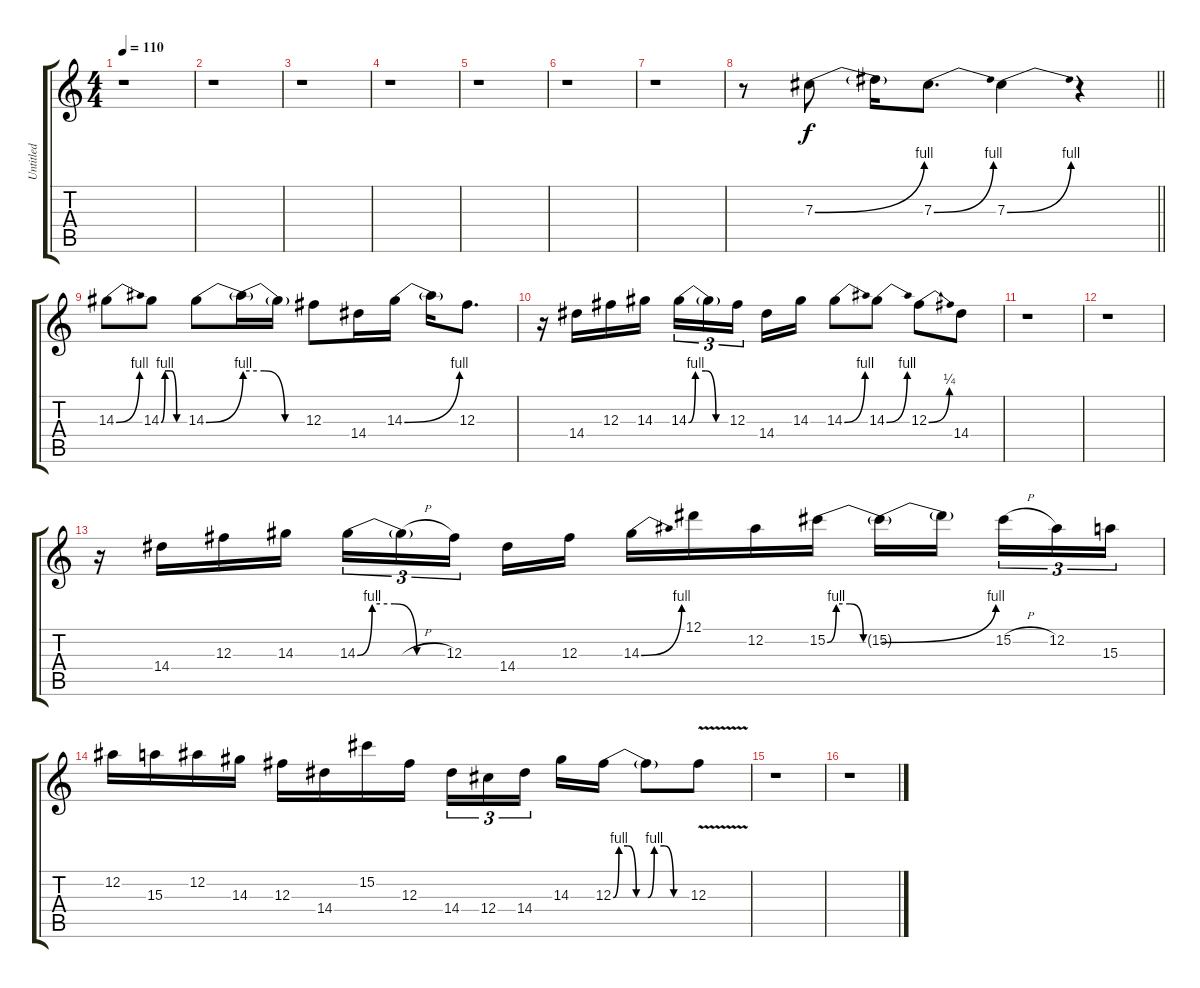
\track ("Untitled" "Untitled") {instrument overdrivenguitar}
\staff {score tabs}
\tuning (Eb4 Bb3 Gb3 Db3 Ab2 Eb2) {hide}
\ts (4 4)
\tempo 110
\clef g2
\ks c
r.1{dy f} |
r.1 |
r.1 |
r.1 |
r.1 |
r.1 |
r.1 |
\barLineRight lightlight
r.8 7.3{be (bend 0 0 60 4)}.8 7.3{t}.16 7.3{be (bend 0 0 60 4)}.8{d} 7.3{be (bend 0 0 60 4)}.4 r.4 |
14.3{be (bend 0 0 60 4)}.8 14.3{be (custom 0 0 10 4 25 4 40 0 60 0)}.8 14.3{be (bend 0 0 60 4)}.8 14.3{be (custom 0 4 20 4 40 0 60 0) t}.16 14.3{t}.16 12.3.8 14.4.16 14.3{be (bend 0 0 60 4)}.16 14.3{t}.16 12.3.8{d} |
r.16 14.4.16 12.3.16 14.3.16 14.3{be (custom 0 0 10 4 25 4 40 0 60 0)}.16{tu (3 2)} 14.3{t}.16{tu (3 2)} 12.3.16{tu (3 2) beam splitsecondary} 14.4.16 14.3.16 14.3{be (bend 0 0 60 4)}.8 14.3{be (bend 0 0 60 4)}.8 12.3{be (bend 0 0 60 1)}.8 14.4.8 |
r.1 |
r.1 |
r.16 14.4.16 12.3.16 14.3.16 14.3{be (custom 0 0 10 4 25 4 40 0 60 0)}.16{tu (3 2)} 14.3{h t}.16{tu (3 2)} 12.3.16{tu (3 2) beam splitsecondary} 14.4.16 12.3.16 14.3{be (bend 0 0 60 4)}.16 12.1.16 12.2.16 15.2{be (custom 0 0 10 4 25 4 40 0 60 0)}.16 15.2{be (bend 0 0 60 4) t}.16 15.2{t}.16{beam splitsecondary} 15.2{h}.16{tu (3 2)} 12.2.16{tu (3 2)} 15.3.16{tu (3 2)} |
12.2.16 15.3.16 12.2.16 14.3.16 12.3.16 14.4.16 15.2.16 12.3.16 14.4.16{tu (3 2)} 12.4.16{tu (3 2)} 14.4.16{tu (3 2) beam splitsecondary} 14.3.16 12.3{be (custom 0 0 10 4 25 4 40 0 60 0)}.16 12.3{be (custom 0 0 10 4 25 4 40 0 60 0) t}.8 12.3{v}.8 |
r.1 |
r.1
